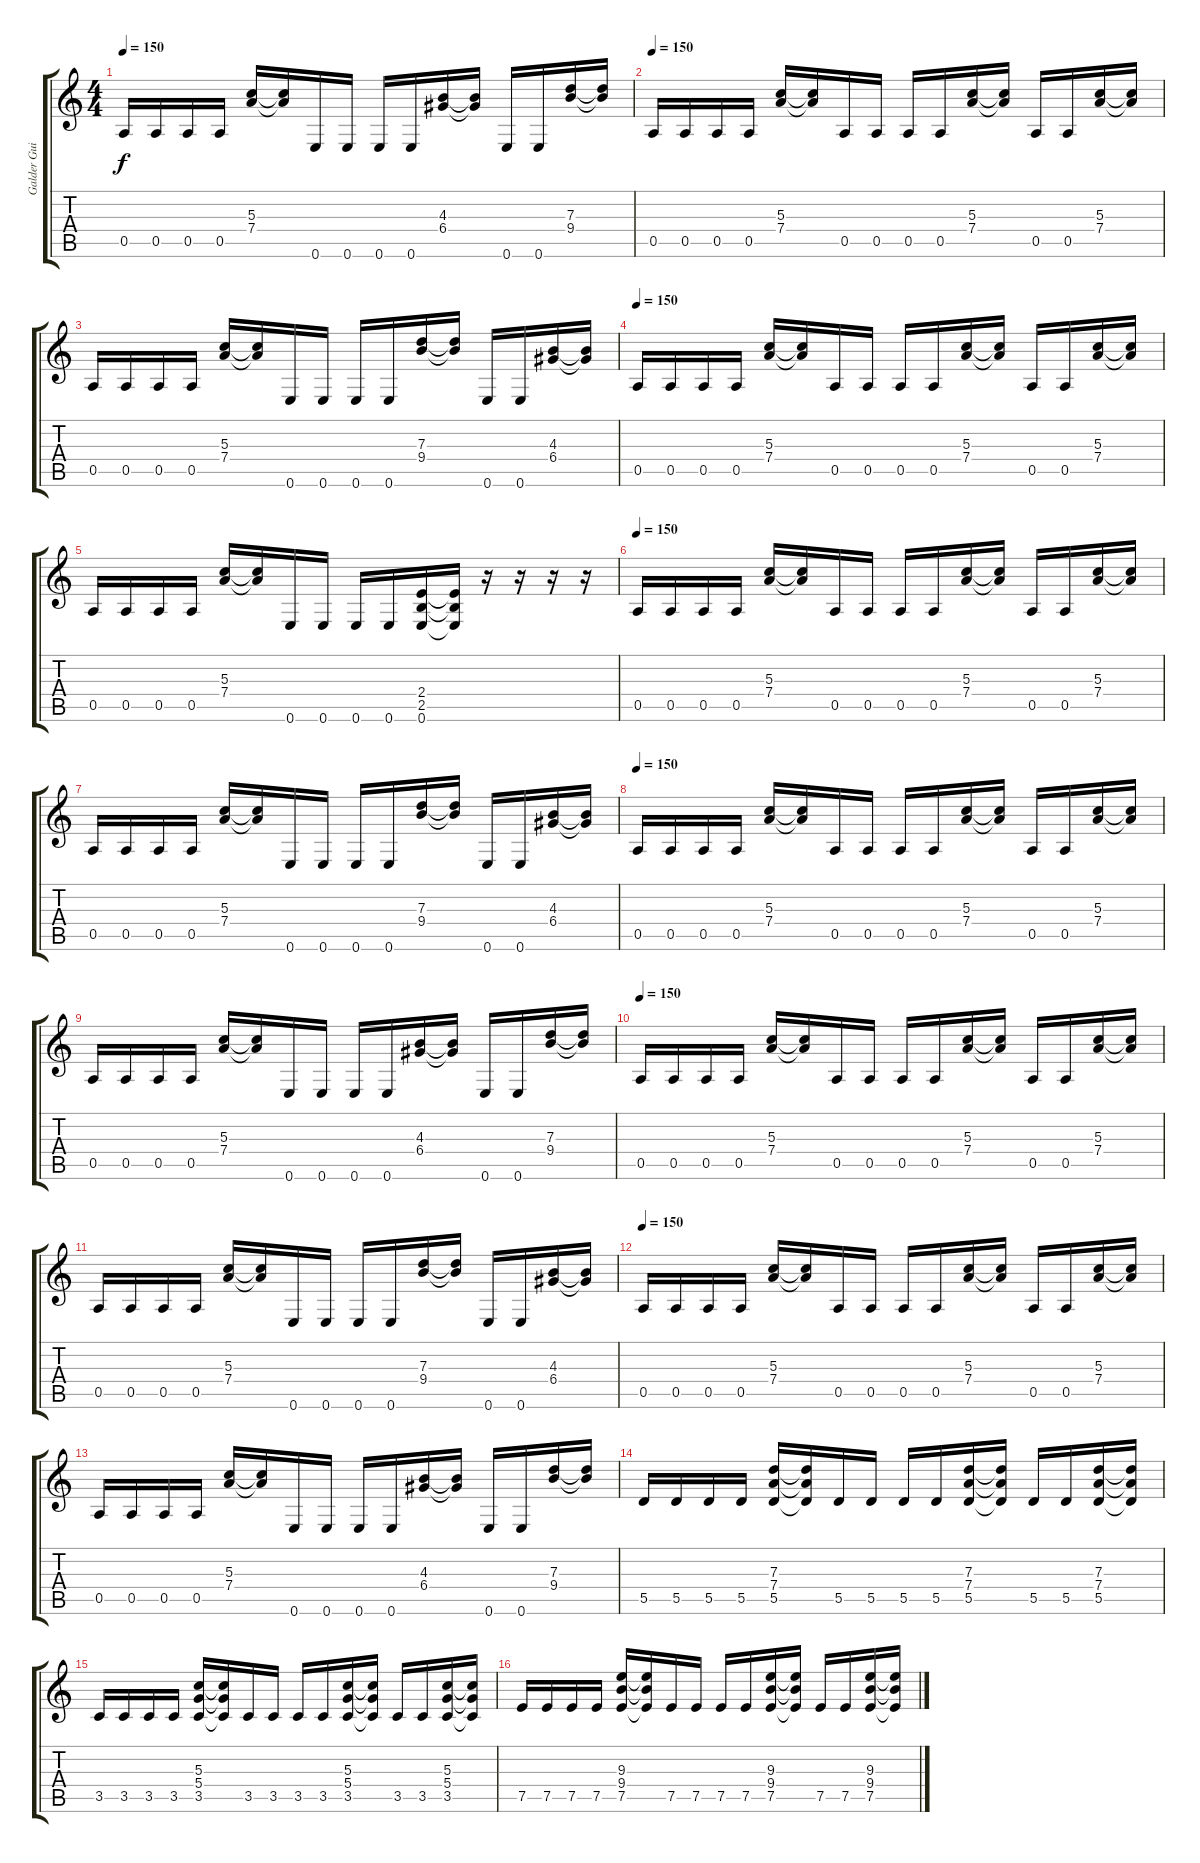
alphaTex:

\track ("Galder Guitar 1" "Galder Gui") {instrument distortionguitar}
\staff {score tabs}
\tuning (E4 B3 G3 D3 A2 E2) {hide}
\ts (4 4)
\tempo 150
\clef g2
\ks c
0.5.16{dy f} 0.5.16 0.5.16 0.5.16 (5.3 7.4).16 (5.3{t} 7.4{t}).16 0.6.16 0.6.16 0.6.16 0.6.16 (4.3 6.4).16 (4.3{t} 6.4{t}).16 0.6.16 0.6.16 (7.3 9.4).16 (7.3{t} 9.4{t}).16 |
\tempo 150
0.5.16 0.5.16 0.5.16 0.5.16 (5.3 7.4).16 (5.3{t} 7.4{t}).16 0.5.16 0.5.16 0.5.16 0.5.16 (5.3 7.4).16 (5.3{t} 7.4{t}).16 0.5.16 0.5.16 (5.3 7.4).16 (5.3{t} 7.4{t}).16 |
0.5.16 0.5.16 0.5.16 0.5.16 (5.3 7.4).16 (5.3{t} 7.4{t}).16 0.6.16 0.6.16 0.6.16 0.6.16 (7.3 9.4).16 (7.3{t} 9.4{t}).16 0.6.16 0.6.16 (4.3 6.4).16 (4.3{t} 6.4{t}).16 |
\tempo 150
0.5.16 0.5.16 0.5.16 0.5.16 (5.3 7.4).16 (5.3{t} 7.4{t}).16 0.5.16 0.5.16 0.5.16 0.5.16 (5.3 7.4).16 (5.3{t} 7.4{t}).16 0.5.16 0.5.16 (5.3 7.4).16 (5.3{t} 7.4{t}).16 |
0.5.16 0.5.16 0.5.16 0.5.16 (5.3 7.4).16 (5.3{t} 7.4{t}).16 0.6.16 0.6.16 0.6.16 0.6.16 (2.4 2.5 0.6).16 (2.4{t} 2.5{t} 0.6{t}).16 r.16 r.16 r.16 r.16 |
\tempo 150
0.5.16 0.5.16 0.5.16 0.5.16 (5.3 7.4).16 (5.3{t} 7.4{t}).16 0.5.16 0.5.16 0.5.16 0.5.16 (5.3 7.4).16 (5.3{t} 7.4{t}).16 0.5.16 0.5.16 (5.3 7.4).16 (5.3{t} 7.4{t}).16 |
0.5.16 0.5.16 0.5.16 0.5.16 (5.3 7.4).16 (5.3{t} 7.4{t}).16 0.6.16 0.6.16 0.6.16 0.6.16 (7.3 9.4).16 (7.3{t} 9.4{t}).16 0.6.16 0.6.16 (4.3 6.4).16 (4.3{t} 6.4{t}).16 |
\tempo 150
0.5.16 0.5.16 0.5.16 0.5.16 (5.3 7.4).16 (5.3{t} 7.4{t}).16 0.5.16 0.5.16 0.5.16 0.5.16 (5.3 7.4).16 (5.3{t} 7.4{t}).16 0.5.16 0.5.16 (5.3 7.4).16 (5.3{t} 7.4{t}).16 |
0.5.16 0.5.16 0.5.16 0.5.16 (5.3 7.4).16 (5.3{t} 7.4{t}).16 0.6.16 0.6.16 0.6.16 0.6.16 (4.3 6.4).16 (4.3{t} 6.4{t}).16 0.6.16 0.6.16 (7.3 9.4).16 (7.3{t} 9.4{t}).16 |
\tempo 150
0.5.16 0.5.16 0.5.16 0.5.16 (5.3 7.4).16 (5.3{t} 7.4{t}).16 0.5.16 0.5.16 0.5.16 0.5.16 (5.3 7.4).16 (5.3{t} 7.4{t}).16 0.5.16 0.5.16 (5.3 7.4).16 (5.3{t} 7.4{t}).16 |
0.5.16 0.5.16 0.5.16 0.5.16 (5.3 7.4).16 (5.3{t} 7.4{t}).16 0.6.16 0.6.16 0.6.16 0.6.16 (7.3 9.4).16 (7.3{t} 9.4{t}).16 0.6.16 0.6.16 (4.3 6.4).16 (4.3{t} 6.4{t}).16 |
\tempo 150
0.5.16 0.5.16 0.5.16 0.5.16 (5.3 7.4).16 (5.3{t} 7.4{t}).16 0.5.16 0.5.16 0.5.16 0.5.16 (5.3 7.4).16 (5.3{t} 7.4{t}).16 0.5.16 0.5.16 (5.3 7.4).16 (5.3{t} 7.4{t}).16 |
0.5.16 0.5.16 0.5.16 0.5.16 (5.3 7.4).16 (5.3{t} 7.4{t}).16 0.6.16 0.6.16 0.6.16 0.6.16 (4.3 6.4).16 (4.3{t} 6.4{t}).16 0.6.16 0.6.16 (7.3 9.4).16 (7.3{t} 9.4{t}).16 |
5.5.16 5.5.16 5.5.16 5.5.16 (7.3 7.4 5.5).16 (7.3{t} 7.4{t} 5.5{t}).16 5.5.16 5.5.16 5.5.16 5.5.16 (7.3 7.4 5.5).16 (7.3{t} 7.4{t} 5.5{t}).16 5.5.16 5.5.16 (7.3 7.4 5.5).16 (7.3{t} 7.4{t} 5.5{t}).16 |
3.5.16 3.5.16 3.5.16 3.5.16 (5.3 5.4 3.5).16 (5.3{t} 5.4{t} 3.5{t}).16 3.5.16 3.5.16 3.5.16 3.5.16 (5.3 5.4 3.5).16 (5.3{t} 5.4{t} 3.5{t}).16 3.5.16 3.5.16 (5.3 5.4 3.5).16 (5.3{t} 5.4{t} 3.5{t}).16 |
7.5.16 7.5.16 7.5.16 7.5.16 (9.3 9.4 7.5).16 (9.3{t} 9.4{t} 7.5{t}).16 7.5.16 7.5.16 7.5.16 7.5.16 (9.3 9.4 7.5).16 (9.3{t} 9.4{t} 7.5{t}).16 7.5.16 7.5.16 (9.3 9.4 7.5).16 (9.3{t} 9.4{t} 7.5{t}).16
